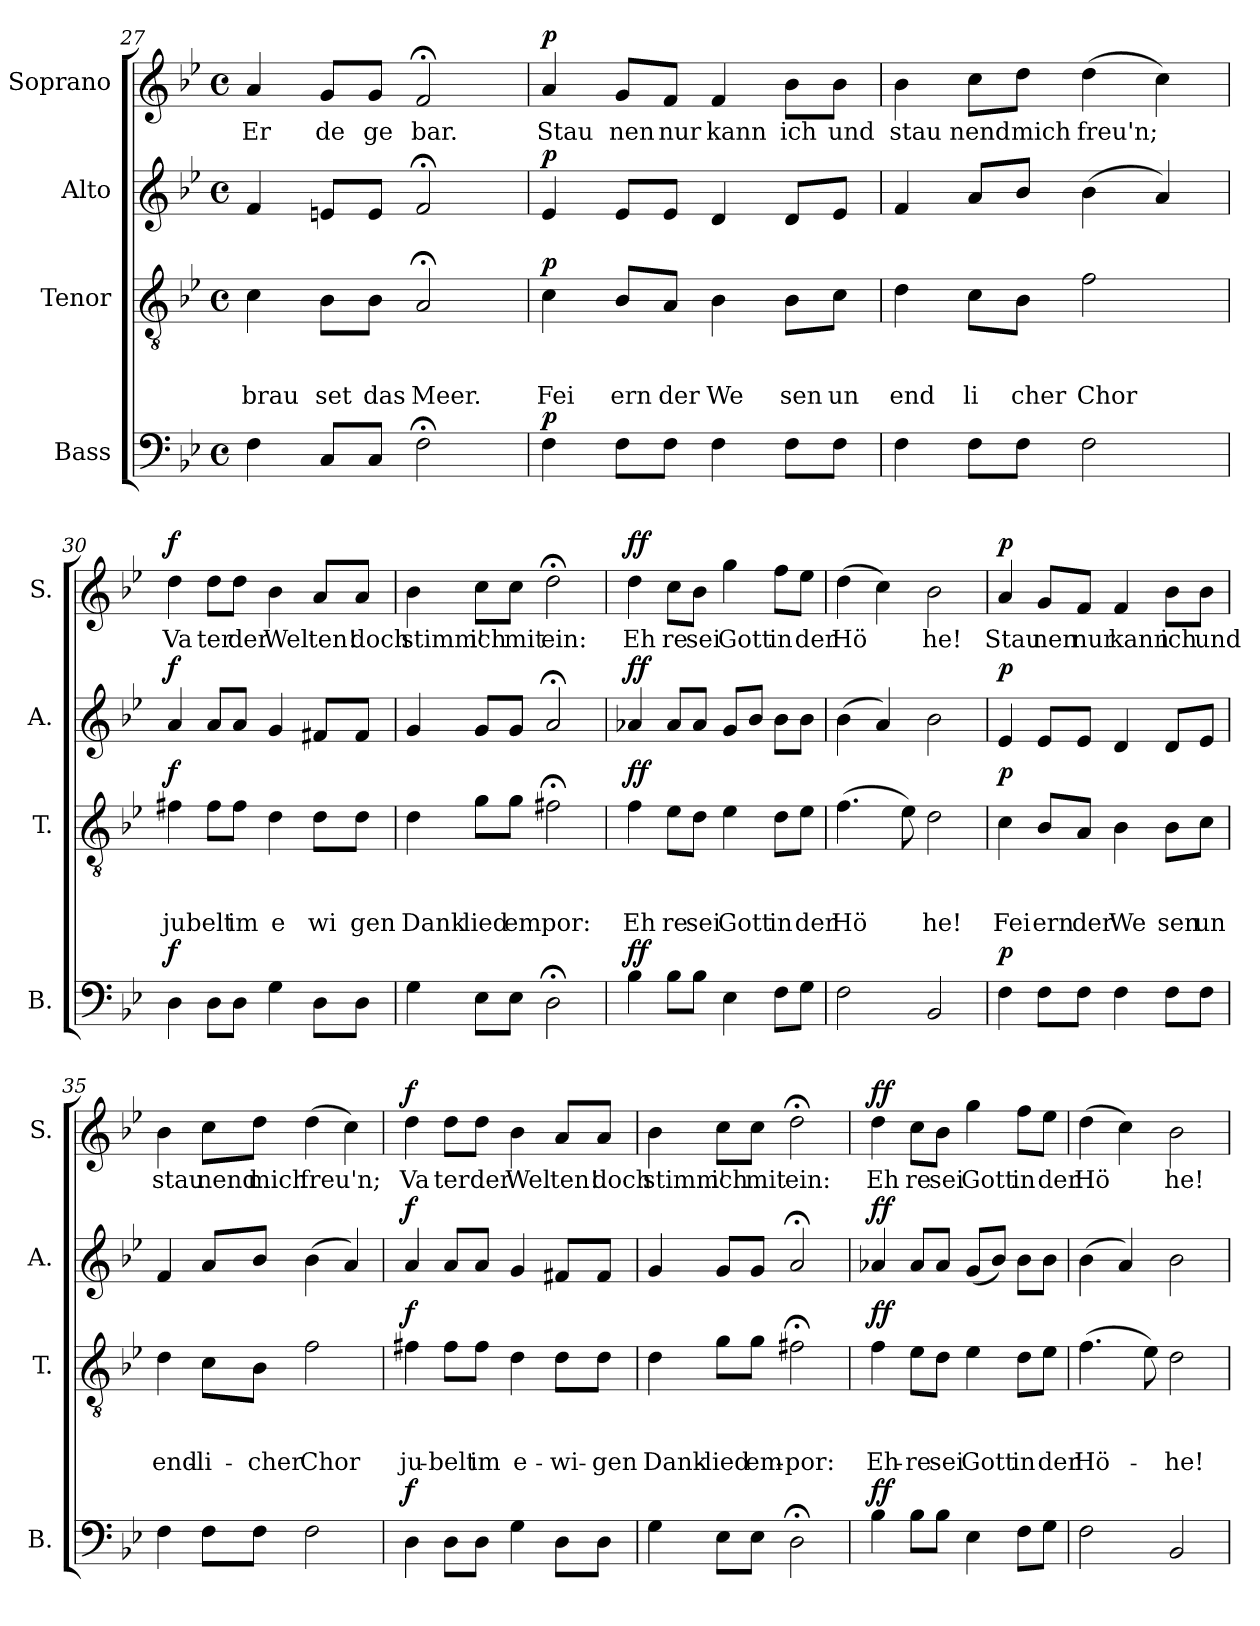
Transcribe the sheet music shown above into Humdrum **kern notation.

**kern	**dynam	**kern	**text	**text	**text	**dynam	**kern	**dynam	**kern	**text	**dynam
*part4	*part4	*part3	*part3	*part3	*part3	*part3	*part2	*part2	*part1	*part1	*part1
*staff4	*staff4	*staff3	*staff3	*staff3	*staff3	*staff3	*staff2	*staff2	*staff1	*staff1	*staff1
*I"Bass	*	*I"Tenor	*	*	*	*	*I"Alto	*	*I"Soprano	*	*
*I'B.	*	*I'T.	*	*	*	*	*I'A.	*	*I'S.	*	*
*clefF4	*	*clefGv2	*	*	*	*	*clefG2	*	*clefG2	*	*
*k[b-e-]	*	*k[b-e-]	*	*	*	*	*k[b-e-]	*	*k[b-e-]	*	*
*B-:	*	*B-:	*	*	*	*	*B-:	*	*B-:	*	*
*M4/4	*	*M4/4	*	*	*	*	*M4/4	*	*M4/4	*	*
*met(c)	*	*met(c)	*	*	*	*	*met(c)	*	*met(c)	*	*
=27	=27	=27	=27	=27	=27	=27	=27	=27	=27	=27	=27
!	!	!	!	!	!LO:LY:b	!	!	!	!	!LO:LY:b	!
4F\	.	4c\	.	.	brau	.	4f/	.	4a/	Er	.
!	!	!	!	!	!LO:LY:b	!	!	!	!	!LO:LY:b	!
8C/L	.	8B-\L	.	.	set	.	8en/L	.	8g/L	de	.
!	!	!	!	!	!LO:LY:b	!	!	!	!	!LO:LY:b	!
8C/J	.	8B-\J	.	.	das	.	8e/J	.	8g/J	ge	.
!	!	!	!	!	!LO:LY:b	!	!	!	!	!LO:LY:b	!
2F;<\	.	2A;/	.	.	Meer.	.	2f;/	.	2f;/	bar.	.
=28	=28	=28	=28	=28	=28	=28	=28	=28	=28	=28	=28
!	!LO:DY:a	!	!	!	!LO:LY:b	!LO:DY:a	!	!LO:DY:a	!	!LO:LY:b	!LO:DY:a
4F\	p	4c\	.	.	Fei	p	4e-/	p	4a/	Stau	p
!	!	!	!	!	!LO:LY:b	!	!	!	!	!LO:LY:b	!
8F\L	.	8B-/L	.	.	ern	.	8e-/L	.	8g/L	nen	.
!	!	!	!	!	!LO:LY:b	!	!	!	!	!LO:LY:b	!
8F\J	.	8A/J	.	.	der	.	8e-/J	.	8f/J	nur	.
!	!	!	!	!	!LO:LY:b	!	!	!	!	!LO:LY:b	!
4F\	.	4B-\	.	.	We	.	4d/	.	4f/	kann	.
!	!	!	!	!	!LO:LY:b	!	!	!	!	!LO:LY:b	!
8F\L	.	8B-\L	.	.	sen	.	8d/L	.	8b-\L	ich	.
!	!	!	!	!	!LO:LY:b	!	!	!	!	!LO:LY:b	!
8F\J	.	8c\J	.	.	un	.	8e-/J	.	8b-\J	und	.
=29	=29	=29	=29	=29	=29	=29	=29	=29	=29	=29	=29
!	!	!	!	!	!LO:LY:b	!	!	!	!	!LO:LY:b	!
4F\	.	4d\	.	.	end	.	4f/	.	4b-\	stau	.
!	!	!	!	!	!LO:LY:b	!	!	!	!	!LO:LY:b	!
8F\L	.	8c\L	.	.	li	.	8a/L	.	8cc\L	nend	.
!	!	!	!	!	!LO:LY:b	!	!	!	!	!LO:LY:b	!
8F\J	.	8B-\J	.	.	cher	.	8b-/J	.	8dd\J	mich	.
!	!	!	!	!	!LO:LY:b	!	!	!	!	!LO:LY:b	!
2F\	.	2f\	.	.	Chor	.	(>4b-\	.	(>4dd\	freu'n;	.
.	.	.	.	.	.	.	4a/)	.	4cc\)	.	.
!!LO:LB:g=z
=30	=30	=30	=30	=30	=30	=30	=30	=30	=30	=30	=30
!	!LO:DY:a	!	!	!	!LO:LY:b	!LO:DY:a	!	!LO:DY:a	!	!LO:LY:b	!LO:DY:a
4D\	f	4f#X\	.	.	ju	f	4a/	f	4dd\	Va	f
!	!	!	!	!	!LO:LY:b	!	!	!	!	!LO:LY:b	!
8D\L	.	8f#\L	.	.	belt	.	8a/L	.	8dd\L	ter	.
!	!	!	!	!	!LO:LY:b	!	!	!	!	!LO:LY:b	!
8D\J	.	8f#\J	.	.	im	.	8a/J	.	8dd\J	der	.
!	!	!	!	!	!LO:LY:b	!	!	!	!	!LO:LY:b	!
4G\	.	4d\	.	.	e	.	4g/	.	4b-\	Wel	.
!	!	!	!	!	!LO:LY:b	!	!	!	!	!LO:LY:b	!
8D\L	.	8d\L	.	.	wi	.	8f#X/L	.	8a/L	ten!	.
!	!	!	!	!	!LO:LY:b	!	!	!	!	!LO:LY:b	!
8D\J	.	8d\J	.	.	gen	.	8f#/J	.	8a/J	doch	.
=31	=31	=31	=31	=31	=31	=31	=31	=31	=31	=31	=31
!	!	!	!	!	!LO:LY:b	!	!	!	!	!LO:LY:b	!
4G\	.	4d\	.	.	Dank	.	4g/	.	4b-\	stimm'	.
!	!	!	!	!	!LO:LY:b	!	!	!	!	!LO:LY:b	!
8E-\L	.	8g\L	.	.	lied	.	8g/L	.	8cc\L	ich	.
!	!	!	!	!	!LO:LY:b	!	!	!	!	!LO:LY:b	!
8E-\J	.	8g\J	.	.	em	.	8g/J	.	8cc\J	mit	.
!	!	!	!	!	!LO:LY:b	!	!	!	!	!LO:LY:b	!
2D;<\	.	2f#X;<\	.	.	por:	.	2a;/	.	2dd;<\	ein:	.
=32	=32	=32	=32	=32	=32	=32	=32	=32	=32	=32	=32
!	!LO:DY:a	!	!	!	!LO:LY:b	!LO:DY:a	!	!LO:DY:a	!	!LO:LY:b	!LO:DY:a
4B-\	ff	4f\	.	.	Eh	ff	4a-X/	ff	4dd\	Eh	ff
!	!	!	!	!	!LO:LY:b	!	!	!	!	!LO:LY:b	!
8B-\L	.	8e-\L	.	.	re	.	8a-/L	.	8cc\L	re	.
!	!	!	!	!	!LO:LY:b	!	!	!	!	!LO:LY:b	!
8B-\J	.	8d\J	.	.	sei	.	8a-/J	.	8b-\J	sei	.
!	!	!	!	!	!LO:LY:b	!	!	!	!	!LO:LY:b	!
4E-\	.	4e-\	.	.	Gott	.	8g/L	.	4gg\	Gott	.
.	.	.	.	.	.	.	8b-/J	.	.	.	.
!	!	!	!	!	!LO:LY:b	!	!	!	!	!LO:LY:b	!
8F\L	.	8d\L	.	.	in	.	8b-\L	.	8ff\L	in	.
!	!	!	!	!	!LO:LY:b	!	!	!	!	!LO:LY:b	!
8G\J	.	8e-\J	.	.	der	.	8b-\J	.	8ee-\J	der	.
=33	=33	=33	=33	=33	=33	=33	=33	=33	=33	=33	=33
!	!	!	!	!	!LO:LY:b	!	!	!	!	!LO:LY:b	!
2F\	.	(>4.f\	.	.	Hö	.	(>4b-\	.	(>4dd\	Hö	.
.	.	.	.	.	.	.	4a/)	.	4cc\)	.	.
.	.	8e-\)	.	.	.	.	.	.	.	.	.
!	!	!	!	!	!LO:LY:b	!	!	!	!	!LO:LY:b	!
2BB-/	.	2d\	.	.	he!	.	2b-\	.	2b-\	he!	.
=34	=34	=34	=34	=34	=34	=34	=34	=34	=34	=34	=34
!	!LO:DY:a	!	!	!	!LO:LY:b	!LO:DY:a	!	!LO:DY:a	!	!LO:LY:b	!LO:DY:a
4F\	p	4c\	.	.	Fei	p	4e-/	p	4a/	Stau	p
!	!	!	!	!	!LO:LY:b	!	!	!	!	!LO:LY:b	!
8F\L	.	8B-/L	.	.	ern	.	8e-/L	.	8g/L	nen	.
!	!	!	!	!	!LO:LY:b	!	!	!	!	!LO:LY:b	!
8F\J	.	8A/J	.	.	der	.	8e-/J	.	8f/J	nur	.
!	!	!	!	!	!LO:LY:b	!	!	!	!	!LO:LY:b	!
4F\	.	4B-\	.	.	We	.	4d/	.	4f/	kann	.
!	!	!	!	!	!LO:LY:b	!	!	!	!	!LO:LY:b	!
8F\L	.	8B-\L	.	.	sen	.	8d/L	.	8b-\L	ich	.
!	!	!	!	!	!LO:LY:b	!	!	!	!	!LO:LY:b	!
8F\J	.	8c\J	.	.	un	.	8e-/J	.	8b-\J	und	.
!!LO:LB:g=z
=35	=35	=35	=35	=35	=35	=35	=35	=35	=35	=35	=35
!	!	!	!	!	!LO:LY:b	!	!	!	!	!LO:LY:b	!
4F\	.	4d\	.	.	end-	.	4f/	.	4b-\	stau	.
!	!	!	!	!	!LO:LY:b	!	!	!	!	!LO:LY:b	!
8F\L	.	8c\L	.	.	-li-	.	8a/L	.	8cc\L	nend	.
!	!	!	!	!	!LO:LY:b	!	!	!	!	!LO:LY:b	!
8F\J	.	8B-\J	.	.	-cher	.	8b-/J	.	8dd\J	mich	.
!	!	!	!	!	!LO:LY:b	!	!	!	!	!LO:LY:b	!
2F\	.	2f\	.	.	Chor	.	(>4b-\	.	(>4dd\	freu'n;	.
.	.	.	.	.	.	.	4a/)	.	4cc\)	.	.
=36	=36	=36	=36	=36	=36	=36	=36	=36	=36	=36	=36
!	!LO:DY:a	!	!	!	!LO:LY:b	!LO:DY:a	!	!LO:DY:a	!	!LO:LY:b	!LO:DY:a
4D\	f	4f#X\	.	.	ju-	f	4a/	f	4dd\	Va	f
!	!	!	!	!	!LO:LY:b	!	!	!	!	!LO:LY:b	!
8D\L	.	8f#\L	.	.	-belt	.	8a/L	.	8dd\L	ter	.
!	!	!	!	!	!LO:LY:b	!	!	!	!	!LO:LY:b	!
8D\J	.	8f#\J	.	.	im	.	8a/J	.	8dd\J	der	.
!	!	!	!	!	!LO:LY:b	!	!	!	!	!LO:LY:b	!
4G\	.	4d\	.	.	e-	.	4g/	.	4b-\	Wel	.
!	!	!	!	!	!LO:LY:b	!	!	!	!	!LO:LY:b	!
8D\L	.	8d\L	.	.	-wi-	.	8f#X/L	.	8a/L	ten!	.
!	!	!	!	!	!LO:LY:b	!	!	!	!	!LO:LY:b	!
8D\J	.	8d\J	.	.	-gen	.	8f#/J	.	8a/J	doch	.
=37	=37	=37	=37	=37	=37	=37	=37	=37	=37	=37	=37
!	!	!	!	!	!LO:LY:b	!	!	!	!	!LO:LY:b	!
4G\	.	4d\	.	.	Dank-	.	4g/	.	4b-\	stimm'	.
!	!	!	!	!	!LO:LY:b	!	!	!	!	!LO:LY:b	!
8E-\L	.	8g\L	.	.	-lied	.	8g/L	.	8cc\L	ich	.
!	!	!	!	!	!LO:LY:b	!	!	!	!	!LO:LY:b	!
8E-\J	.	8g\J	.	.	em-	.	8g/J	.	8cc\J	mit	.
!	!	!	!	!	!LO:LY:b	!	!	!	!	!LO:LY:b	!
2D;<\	.	2f#X;<\	.	.	-por:	.	2a;/	.	2dd;<\	ein:	.
=38	=38	=38	=38	=38	=38	=38	=38	=38	=38	=38	=38
!	!LO:DY:a	!	!	!	!LO:LY:b	!LO:DY:a	!	!LO:DY:a	!	!LO:LY:b	!LO:DY:a
4B-\	ff	4f\	.	.	Eh-	ff	4a-X/	ff	4dd\	Eh	ff
!	!	!	!	!	!LO:LY:b	!	!	!	!	!LO:LY:b	!
8B-\L	.	8e-\L	.	.	-re	.	8a-/L	.	8cc\L	re	.
!	!	!	!	!	!LO:LY:b	!	!	!	!	!LO:LY:b	!
8B-\J	.	8d\J	.	.	sei	.	8a-/J	.	8b-\J	sei	.
!	!	!	!	!	!LO:LY:b	!	!	!	!	!LO:LY:b	!
4E-\	.	4e-\	.	.	Gott	.	(8g/L	.	4gg\	Gott	.
.	.	.	.	.	.	.	8b-/J)	.	.	.	.
!	!	!	!	!	!LO:LY:b	!	!	!	!	!LO:LY:b	!
8F\L	.	8d\L	.	.	in	.	8b-\L	.	8ff\L	in	.
!	!	!	!	!	!LO:LY:b	!	!	!	!	!LO:LY:b	!
8G\J	.	8e-\J	.	.	der	.	8b-\J	.	8ee-\J	der	.
=39	=39	=39	=39	=39	=39	=39	=39	=39	=39	=39	=39
!	!	!	!	!	!LO:LY:b	!	!	!	!	!LO:LY:b	!
2F\	.	(>4.f\	.	.	Hö-	.	(>4b-\	.	(>4dd\	Hö	.
.	.	.	.	.	.	.	4a/)	.	4cc\)	.	.
.	.	8e-\)	.	.	.	.	.	.	.	.	.
!	!	!	!	!	!LO:LY:b	!	!	!	!	!LO:LY:b	!
2BB-/	.	2d\	.	.	-he!	.	2b-\	.	2b-\	he!	.
=	=	=	=	=	=	=	=	=	=	=	=
*-	*-	*-	*-	*-	*-	*-	*-	*-	*-	*-	*-
